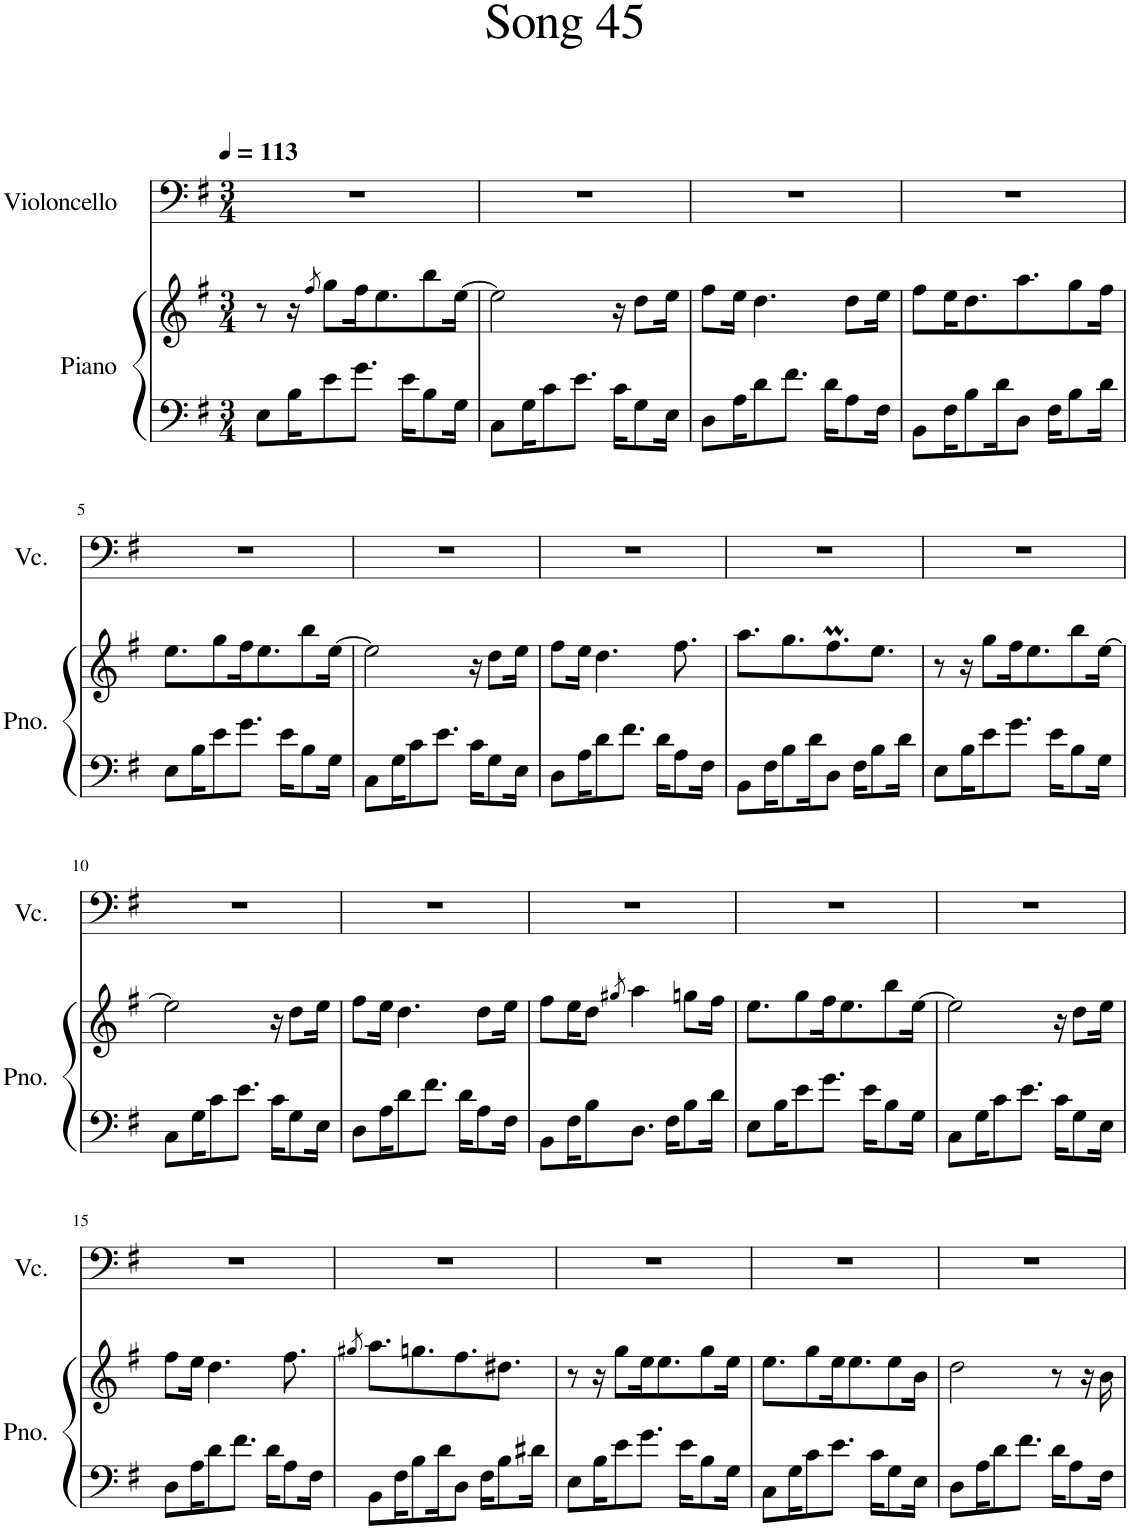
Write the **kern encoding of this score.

**kern	**kern	**kern
*part2	*part2	*part1
*staff3	*staff2	*staff1
*I"Piano	*	*I"Violoncello
*I'Pno.	*	*I'Vc.
*clefF4	*clefG2	*clefF4
*k[f#]	*k[f#]	*k[f#]
*M3/4	*M3/4	*M3/4
*MM113	*MM113	*MM113
=1	=1	=1
8E\L	8r	2.r
16B\K	16r	.
.	8qff#/	.
8e\	8gg\L	.
8.g\J	16ff#\K	.
.	8.ee\	.
16e\KL	.	.
8B\	8bb\	.
16G\Jk	[16ee\Jk	.
=2	=2	=2
8C\L	2ee\]	2.r
16G\K	.	.
8c\	.	.
8.e\J	.	.
16c\KL	16r	.
8G\	8dd\L	.
16E\Jk	16ee\Jk	.
=3	=3	=3
8D\L	8ff#\L	2.r
16A\K	16ee\Jk	.
8d\	4.dd\	.
8.f#\J	.	.
16d\KL	.	.
8A\	8dd\L	.
16F#\Jk	16ee\Jk	.
=4	=4	=4
8BB\L	8ff#\L	2.r
16F#\K	16ee\K	.
8B\	8.dd\	.
16d\K	.	.
8D\J	8.aa\	.
16F#\KL	.	.
8B\	8gg\	.
16d\Jk	16ff#\Jk	.
!!LO:LB:g=z
=5	=5	=5
8E\L	8.ee\L	2.r
16B\K	.	.
8e\	8gg\	.
8.g\J	16ff#\K	.
.	8.ee\	.
16e\KL	.	.
8B\	8bb\	.
16G\Jk	[16ee\Jk	.
=6	=6	=6
8C\L	2ee\]	2.r
16G\K	.	.
8c\	.	.
8.e\J	.	.
16c\KL	16r	.
8G\	8dd\L	.
16E\Jk	16ee\Jk	.
=7	=7	=7
8D\L	8ff#\L	2.r
16A\K	16ee\Jk	.
8d\	4.dd\	.
8.f#\J	.	.
16d\KL	.	.
8A\	8.ff#\	.
16F#\Jk	.	.
=8	=8	=8
8BB\L	8.aa\L	2.r
16F#\K	.	.
8B\	8.gg\	.
16d\K	.	.
8D\J	8.ff#m\	.
16F#\KL	.	.
8B\	8.ee\J	.
16d\Jk	.	.
=9	=9	=9
8E\L	8r	2.r
16B\K	16r	.
8e\	8gg\L	.
8.g\J	16ff#\K	.
.	8.ee\	.
16e\KL	.	.
8B\	8bb\	.
16G\Jk	[16ee\Jk	.
!!LO:LB:g=z
=10	=10	=10
8C\L	2ee\]	2.r
16G\K	.	.
8c\	.	.
8.e\J	.	.
16c\KL	16r	.
8G\	8dd\L	.
16E\Jk	16ee\Jk	.
=11	=11	=11
8D\L	8ff#\L	2.r
16A\K	16ee\Jk	.
8d\	4.dd\	.
8.f#\J	.	.
16d\KL	.	.
8A\	8dd\L	.
16F#\Jk	16ee\Jk	.
=12	=12	=12
8BB\L	8ff#\L	2.r
16F#\K	16ee\K	.
8B\	8dd\J	.
.	8qgg#X/	.
8.D\J	4aa\	.
16F#\KL	.	.
8B\	8ggn\L	.
16d\Jk	16ff#\Jk	.
=13	=13	=13
8E\L	8.ee\L	2.r
16B\K	.	.
8e\	8gg\	.
8.g\J	16ff#\K	.
.	8.ee\	.
16e\KL	.	.
8B\	8bb\	.
16G\Jk	[16ee\Jk	.
=14	=14	=14
8C\L	2ee\]	2.r
16G\K	.	.
8c\	.	.
8.e\J	.	.
16c\KL	16r	.
8G\	8dd\L	.
16E\Jk	16ee\Jk	.
!!LO:LB:g=z
=15	=15	=15
8D\L	8ff#\L	2.r
16A\K	16ee\Jk	.
8d\	4.dd\	.
8.f#\J	.	.
16d\KL	.	.
8A\	8.ff#\	.
16F#\Jk	.	.
=16	=16	=16
.	8qgg#X/	.
8BB\L	8.aa\L	2.r
16F#\K	.	.
8B\	8.ggn\	.
16d\K	.	.
8D\J	8.ff#\	.
16F#\KL	.	.
8B\	8.dd#X\J	.
16d#X\Jk	.	.
=17	=17	=17
8E\L	8r	2.r
16B\K	16r	.
8e\	8gg\L	.
8.g\J	16ee\K	.
.	8.ee\	.
16e\KL	.	.
8B\	8gg\	.
16G\Jk	16ee\Jk	.
=18	=18	=18
8C\L	8.ee\L	2.r
16G\K	.	.
8c\	8gg\	.
8.e\J	16ee\K	.
.	8.ee\	.
16c\KL	.	.
8G\	8ee\	.
16E\Jk	16b\Jk	.
=19	=19	=19
8D\L	2dd\	2.r
16A\K	.	.
8d\	.	.
8.f#\J	.	.
16d\KL	8r	.
8A\	.	.
.	16r	.
16F#\Jk	16b\	.
=	=	=
*-	*-	*-
